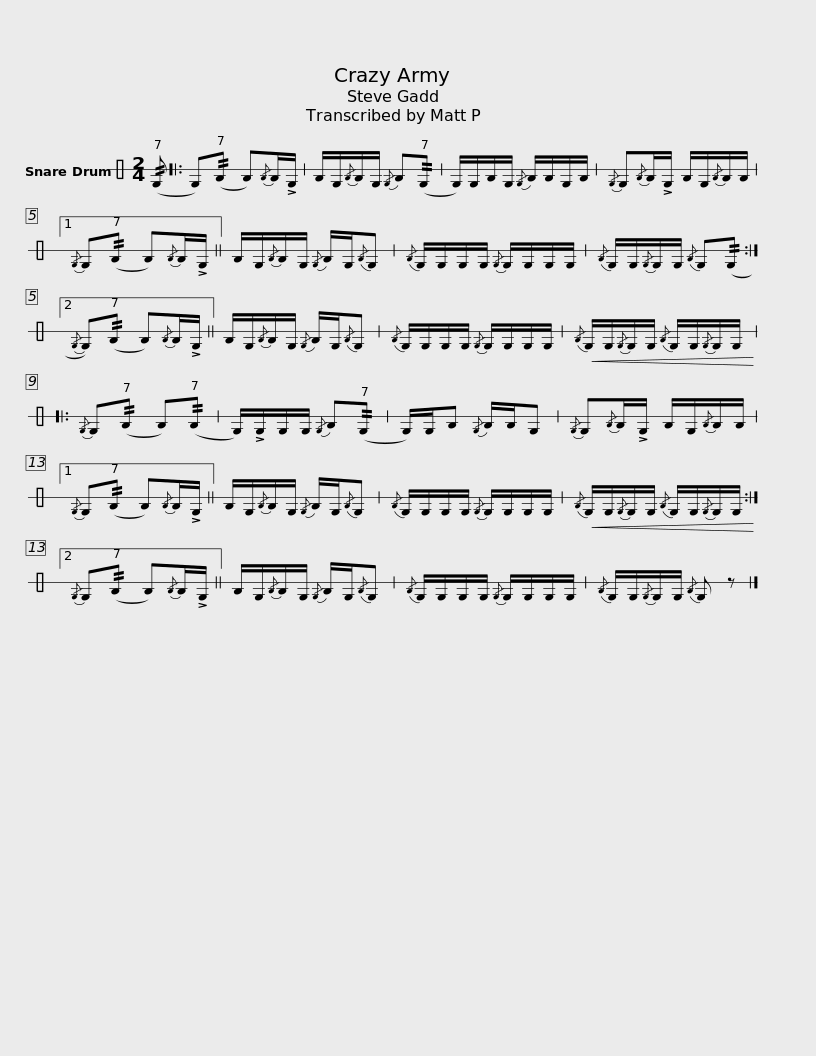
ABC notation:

X:1
L:1/8
M:2/4
I:linebreak $
K:C
V:1 perc stafflines=1
K:none
V:1
 (!//!D |: D)(!//!F F){/F}F/!>!D/ | F/D/{/F}F/D/{/D} F(!//!D | D/)D/F/D/{/D} F/F/D/F/ |{/D} D{/F}F/!>!D/ F/D/{/F}F/F/ |1$ %5
{/D} D(!//!F F){/F}F/!>!D/ || F/D/{/F}F/D/{/D} F/D/{/F}D |{/F} D/D/D/D/{/D} D/D/D/D/ |{/F} D/D/{/D}D/D/{/F} D(!//!D :|2${/D} D)(!//!F F){/F}F/!>!D/ || %10
 F/D/{/F}F/D/{/D} F/D/{/F}D |{/F} D/D/D/D/{/D} D/D/D/D/ |!<(!{/F} D/D/{/D}D/D/{/F} D/D/{/D}D/D/!<)! |:${/D} D(!//!F F)(!//!F | D/)!>!D/D/D/{/D} F(!//!D | %15
 D/)D/F{/D} F/F/D |{/D} D{/F}F/!>!D/ F/D/{/F}F/F/ |1${/D} D(!//!F F){/F}F/!>!D/ || F/D/{/F}F/D/{/D} F/D/{/F}D |{/F} D/D/D/D/{/D} D/D/D/D/ | %20
!<(!{/F} D/D/{/D}D/D/{/F} D/D/{/D}D/D/!<)! :|2${/D} D(!//!F F){/F}F/!>!D/ || F/D/{/F}F/D/{/D} F/D/{/F}D |{/F} D/D/D/D/{/D} D/D/D/D/ |{/F} D/D/{/D}D/D/{/F} D z |] %25
